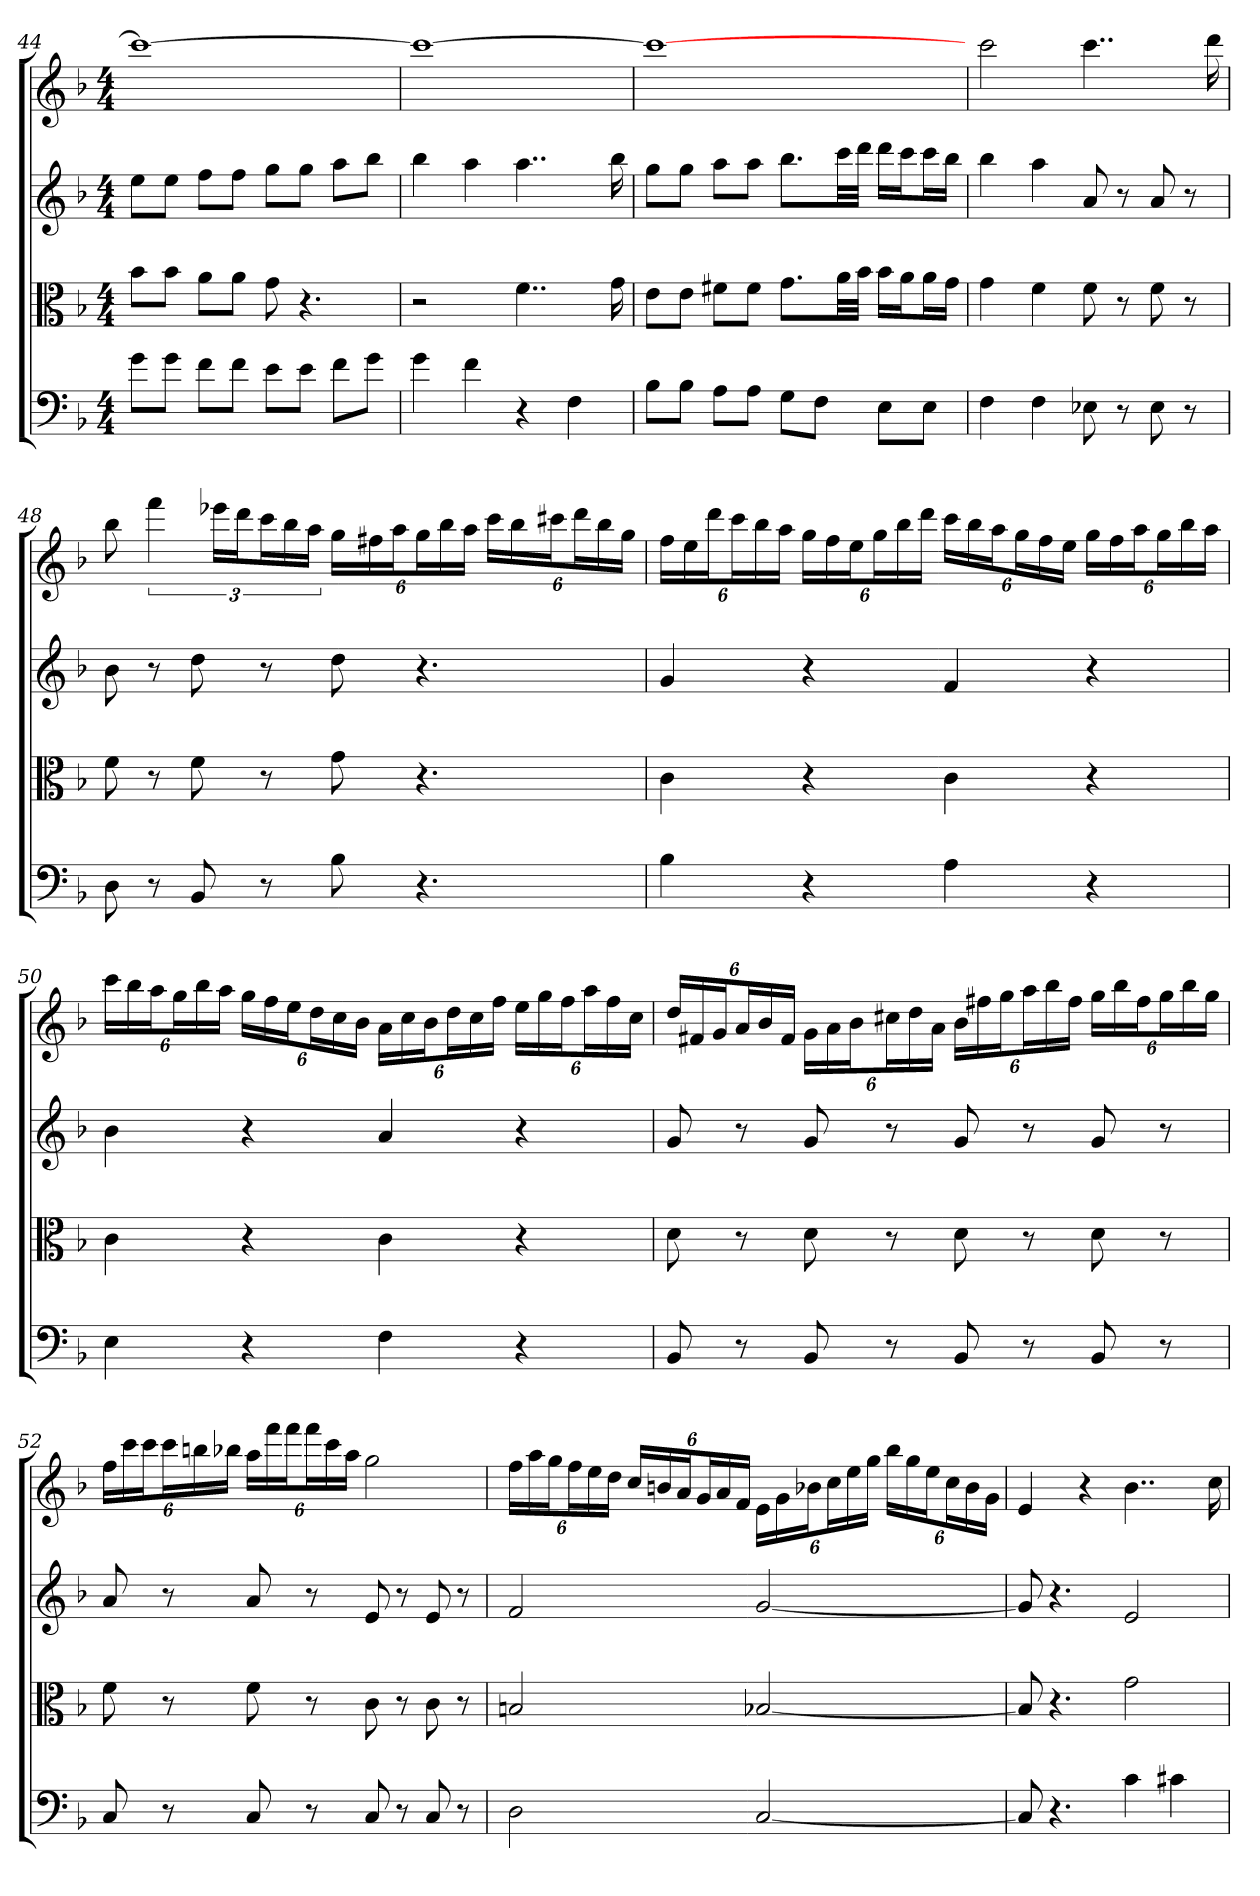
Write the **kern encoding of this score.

**kern	**kern	**kern	**kern
*part4	*part3	*part2	*part1
*staff4	*staff3	*staff2	*staff1
*clefF4	*clefC3	*	*
*k[b-]	*k[b-]	*k[b-]	*k[b-]
*F:	*F:	*F:	*F:
*M4/4	*M4/4	*M4/4	*M4/4
=44	=44	=44	=44
8g\L	8b-\L	8eeL	1ccc_
8g\J	8b-\J	8eeJ	.
8f\L	8a\L	8ffL	.
8f\J	8a\J	8ffJ	.
8e\L	8g	8ggL	.
8e\J	4.r	8ggJ	.
8f\L	.	8aaL	.
8g\J	.	8bb-J	.
=45	=45	=45	=45
4g	2r	4bb-	1ccc_
4f	.	4aa	.
4r	4..f	4..aa	.
4F	.	.	.
.	16g	16bb-	.
=46	=46	=46	=46
8B-\L	8e\L	8ggL	1ccc_
8B-\J	8e\J	8ggJ	.
8A\L	8f#X\L	8aaL	.
8A\J	8f#\J	8aaJ	.
8G\L	8.g\L	8.bb-L	.
8F\J	.	.	.
.	32a\LL	32cccLL	.
.	32b-\JJJ	32dddJJJ	.
8E\L	16b-\LL	16dddLL	.
.	16a\J	16cccJ	.
8E\J	16a\L	16cccL	.
.	16g\JJ	16bb-JJ	.
=47	=47	=47	=47
4F	4g	4bb-	2ccc
4F	4f	4aa	.
8E-X	8f	8a	4..ccc
8r	8r	8r	.
8E-	8f	8a	.
8r	8r	8r	.
.	.	.	16ddd
=48	=48	=48	=48
8D	8f	8b-	8bb-
8r	8r	8r	6fff
8BB-	8f	8dd	.
.	.	.	24eee-XLL
.	.	.	24dddJ
8r	8r	8r	24cccL
.	.	.	24bb-
.	.	.	24aaJJ
8B-	8g	8dd	24ggLL
.	.	.	24ff#X
.	.	.	24aaJ
4.r	4.r	4.r	24ggL
.	.	.	24bb-
.	.	.	24aaJJ
.	.	.	24cccLL
.	.	.	24bb-
.	.	.	24ccc#XJ
.	.	.	24dddL
.	.	.	24bb-
.	.	.	24ggJJ
=49	=49	=49	=49
4B-	4c	4g	24ffLL
.	.	.	24ee
.	.	.	24dddJ
.	.	.	24cccL
.	.	.	24bb-
.	.	.	24aaJJ
4r	4r	4r	24ggLL
.	.	.	24ff
.	.	.	24eeJ
.	.	.	24ggL
.	.	.	24bb-
.	.	.	24dddJJ
4A	4c	4f	24cccLL
.	.	.	24bb-
.	.	.	24aaJ
.	.	.	24ggL
.	.	.	24ff
.	.	.	24eeJJ
4r	4r	4r	24ggLL
.	.	.	24ff
.	.	.	24aaJ
.	.	.	24ggL
.	.	.	24bb-
.	.	.	24aaJJ
=50	=50	=50	=50
4E	4c	4b-	24cccLL
.	.	.	24bb-
.	.	.	24aaJ
.	.	.	24ggL
.	.	.	24bb-
.	.	.	24aaJJ
4r	4r	4r	24ggLL
.	.	.	24ff
.	.	.	24eeJ
.	.	.	24ddL
.	.	.	24cc
.	.	.	24b-JJ
4F	4c	4a	24aLL
.	.	.	24cc
.	.	.	24b-J
.	.	.	24ddL
.	.	.	24cc
.	.	.	24ffJJ
4r	4r	4r	24eeLL
.	.	.	24gg
.	.	.	24ffJ
.	.	.	24aaL
.	.	.	24ff
.	.	.	24ccJJ
=51	=51	=51	=51
8BB-	8d	8g	24ddLL
.	.	.	24f#X
.	.	.	24gJ
8r	8r	8r	24aL
.	.	.	24b-
.	.	.	24f#JJ
8BB-	8d	8g	24gLL
.	.	.	24a
.	.	.	24b-J
8r	8r	8r	24cc#XL
.	.	.	24dd
.	.	.	24aJJ
8BB-	8d	8g	24b-LL
.	.	.	24ff#X
.	.	.	24ggJ
8r	8r	8r	24aaL
.	.	.	24bb-
.	.	.	24ff#JJ
8BB-	8d	8g	24ggLL
.	.	.	24bb-
.	.	.	24ff#J
8r	8r	8r	24ggL
.	.	.	24bb-
.	.	.	24ggJJ
=52	=52	=52	=52
8C	8f	8a	24ffLL
.	.	.	24ccc
.	.	.	24cccJ
8r	8r	8r	24cccL
.	.	.	24bbn
.	.	.	24bb-XJJ
8C	8f	8a	24aaLL
.	.	.	24fff
.	.	.	24fffJ
8r	8r	8r	24fffL
.	.	.	24ccc
.	.	.	24aaJJ
8C	8c	8e	2gg
8r	8r	8r	.
8C	8c	8e	.
8r	8r	8r	.
=53	=53	=53	=53
2D	2Bn	2f	24ffLL
.	.	.	24aa
.	.	.	24ggJ
.	.	.	24ffL
.	.	.	24ee
.	.	.	24ddJJ
.	.	.	24ccLL
.	.	.	24bn
.	.	.	24aJ
.	.	.	24gL
.	.	.	24a
.	.	.	24fJJ
[2C	[2B-X	[2g	24eLL
.	.	.	24g
.	.	.	24b-XJ
.	.	.	24ccL
.	.	.	24ee
.	.	.	24ggJJ
.	.	.	24bb-LL
.	.	.	24gg
.	.	.	24eeJ
.	.	.	24ccL
.	.	.	24b-
.	.	.	24gJJ
=54	=54	=54	=54
8C]	8B-]	8g]	4e
4.r	4.r	4.r	.
.	.	.	4r
4c	2g	2e	4..b-
4c#X	.	.	.
.	.	.	16cc
=	=	=	=
*-	*-	*-	*-
